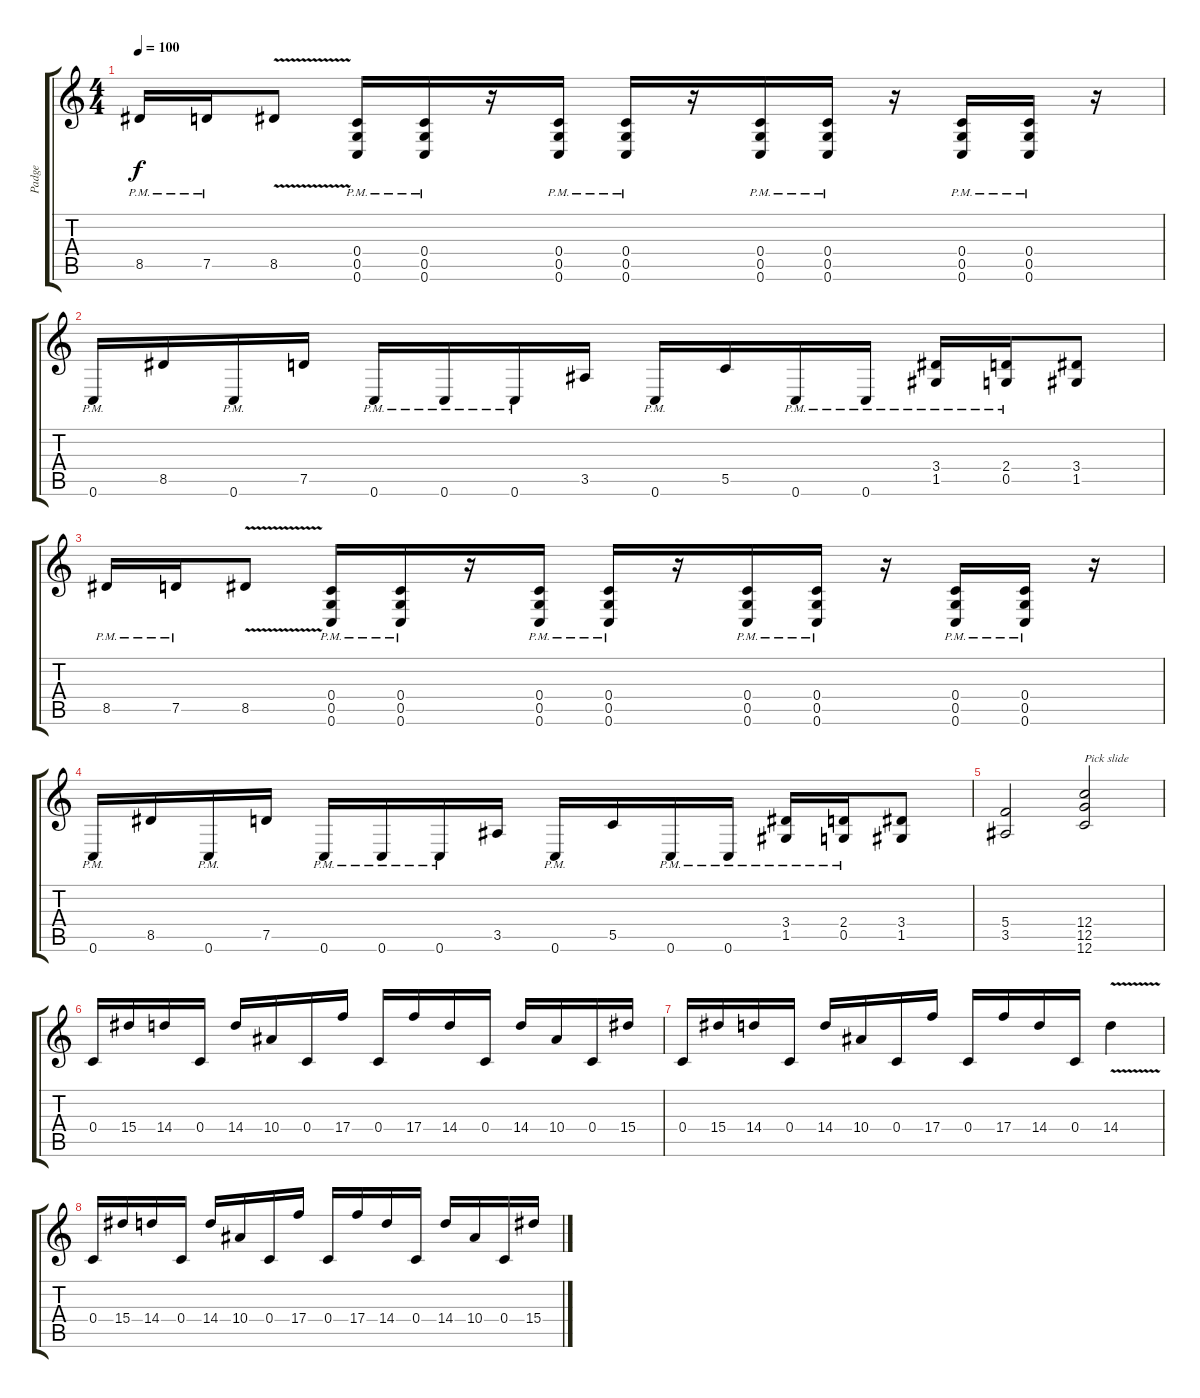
\track ("Padge" "Padge") {instrument distortionguitar}
\staff {score tabs}
\tuning (D4 A3 F3 C3 G2 C2) {hide}
\ts (4 4)
\tempo 100
\clef g2
\ks c
8.5{pm}.16{dy f} 7.5{pm}.16 8.5{v}.8 (0.4{pm} 0.5{pm} 0.6{pm}).16 (0.4{pm} 0.5{pm} 0.6{pm}).16 r.16 (0.4{pm} 0.5{pm} 0.6{pm}).16 (0.4{pm} 0.5{pm} 0.6{pm}).16 r.16 (0.4{pm} 0.5{pm} 0.6{pm}).16 (0.4{pm} 0.5{pm} 0.6{pm}).16 r.16 (0.4{pm} 0.5{pm} 0.6{pm}).16 (0.4{pm} 0.5{pm} 0.6{pm}).16 r.16 |
0.6{pm}.16 8.5.16 0.6{pm}.16 7.5.16 0.6{pm}.16 0.6{pm}.16 0.6{pm}.16 3.5.16 0.6{pm}.16 5.5.16 0.6{pm}.16 0.6{pm}.16 (3.4{pm} 1.5{pm}).16 (2.4{pm} 0.5{pm}).16 (3.4 1.5).8 |
8.5{pm}.16 7.5{pm}.16 8.5{v}.8 (0.4{pm} 0.5{pm} 0.6{pm}).16 (0.4{pm} 0.5{pm} 0.6{pm}).16 r.16 (0.4{pm} 0.5{pm} 0.6{pm}).16 (0.4{pm} 0.5{pm} 0.6{pm}).16 r.16 (0.4{pm} 0.5{pm} 0.6{pm}).16 (0.4{pm} 0.5{pm} 0.6{pm}).16 r.16 (0.4{pm} 0.5{pm} 0.6{pm}).16 (0.4{pm} 0.5{pm} 0.6{pm}).16 r.16 |
0.6{pm}.16 8.5.16 0.6{pm}.16 7.5.16 0.6{pm}.16 0.6{pm}.16 0.6{pm}.16 3.5.16 0.6{pm}.16 5.5.16 0.6{pm}.16 0.6{pm}.16 (3.4{pm} 1.5{pm}).16 (2.4{pm} 0.5{pm}).16 (3.4 1.5).8 |
(5.4 3.5).2 (12.4 12.5 12.6).2{txt "Pick slide" instrument guitarfretnoise} |
0.4.16{instrument distortionguitar} 15.4.16 14.4.16 0.4.16 14.4.16 10.4.16 0.4.16 17.4.16 0.4.16 17.4.16 14.4.16 0.4.16 14.4.16 10.4.16 0.4.16 15.4.16 |
0.4.16 15.4.16 14.4.16 0.4.16 14.4.16 10.4.16 0.4.16 17.4.16 0.4.16 17.4.16 14.4.16 0.4.16 14.4{v}.4 |
0.4.16{instrument distortionguitar} 15.4.16 14.4.16 0.4.16 14.4.16 10.4.16 0.4.16 17.4.16 0.4.16 17.4.16 14.4.16 0.4.16 14.4.16 10.4.16 0.4.16 15.4.16
